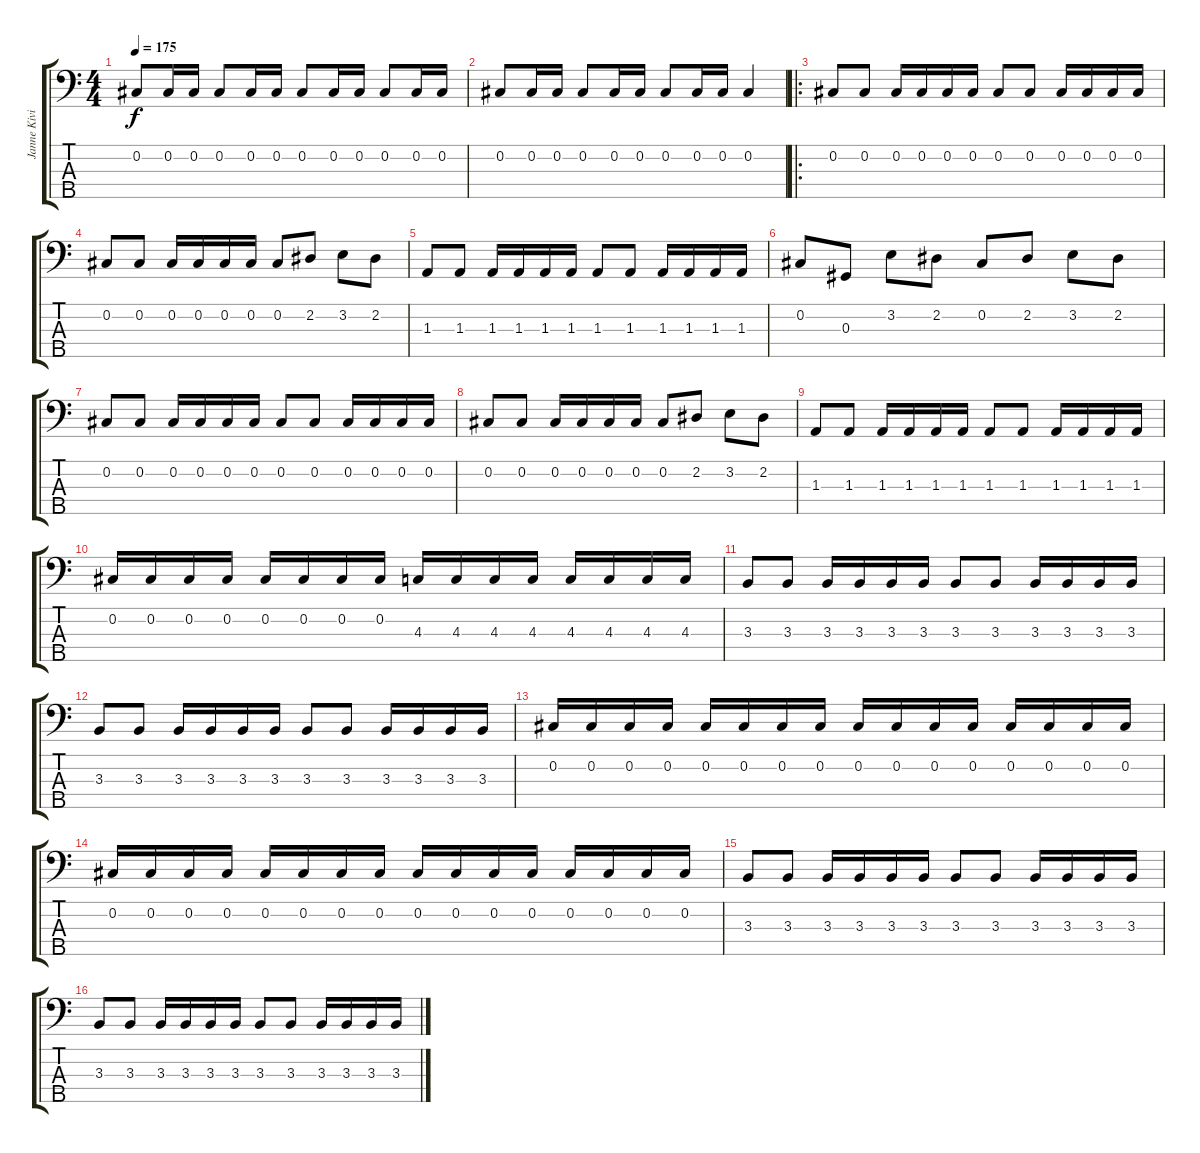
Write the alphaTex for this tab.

\track ("Janne Kivilahti" "Janne Kivi") {instrument electricbassfinger}
\staff {score tabs}
\tuning (Gb2 Db2 Ab1 Eb1 Bb0) {hide}
\ts (4 4)
\tempo 175
\clef f4
\ks c
0.2.8{dy f} 0.2.16 0.2.16 0.2.8 0.2.16 0.2.16 0.2.8 0.2.16 0.2.16 0.2.8 0.2.16 0.2.16 |
0.2.8 0.2.16 0.2.16 0.2.8 0.2.16 0.2.16 0.2.8 0.2.16 0.2.16 0.2.4 |
\ro
0.2.8 0.2.8 0.2.16 0.2.16 0.2.16 0.2.16 0.2.8 0.2.8 0.2.16 0.2.16 0.2.16 0.2.16 |
0.2.8 0.2.8 0.2.16 0.2.16 0.2.16 0.2.16 0.2.8 2.2.8 3.2.8 2.2.8 |
1.3.8 1.3.8 1.3.16 1.3.16 1.3.16 1.3.16 1.3.8 1.3.8 1.3.16 1.3.16 1.3.16 1.3.16 |
0.2.8 0.3.8 3.2.8 2.2.8 0.2.8 2.2.8 3.2.8 2.2.8 |
0.2.8 0.2.8 0.2.16 0.2.16 0.2.16 0.2.16 0.2.8 0.2.8 0.2.16 0.2.16 0.2.16 0.2.16 |
0.2.8 0.2.8 0.2.16 0.2.16 0.2.16 0.2.16 0.2.8 2.2.8 3.2.8 2.2.8 |
1.3.8 1.3.8 1.3.16 1.3.16 1.3.16 1.3.16 1.3.8 1.3.8 1.3.16 1.3.16 1.3.16 1.3.16 |
0.2.16 0.2.16 0.2.16 0.2.16 0.2.16 0.2.16 0.2.16 0.2.16 4.3.16 4.3.16 4.3.16 4.3.16 4.3.16 4.3.16 4.3.16 4.3.16 |
3.3.8 3.3.8 3.3.16 3.3.16 3.3.16 3.3.16 3.3.8 3.3.8 3.3.16 3.3.16 3.3.16 3.3.16 |
3.3.8 3.3.8 3.3.16 3.3.16 3.3.16 3.3.16 3.3.8 3.3.8 3.3.16 3.3.16 3.3.16 3.3.16 |
0.2.16 0.2.16 0.2.16 0.2.16 0.2.16 0.2.16 0.2.16 0.2.16 0.2.16 0.2.16 0.2.16 0.2.16 0.2.16 0.2.16 0.2.16 0.2.16 |
0.2.16 0.2.16 0.2.16 0.2.16 0.2.16 0.2.16 0.2.16 0.2.16 0.2.16 0.2.16 0.2.16 0.2.16 0.2.16 0.2.16 0.2.16 0.2.16 |
3.3.8 3.3.8 3.3.16 3.3.16 3.3.16 3.3.16 3.3.8 3.3.8 3.3.16 3.3.16 3.3.16 3.3.16 |
3.3.8 3.3.8 3.3.16 3.3.16 3.3.16 3.3.16 3.3.8 3.3.8 3.3.16 3.3.16 3.3.16 3.3.16
